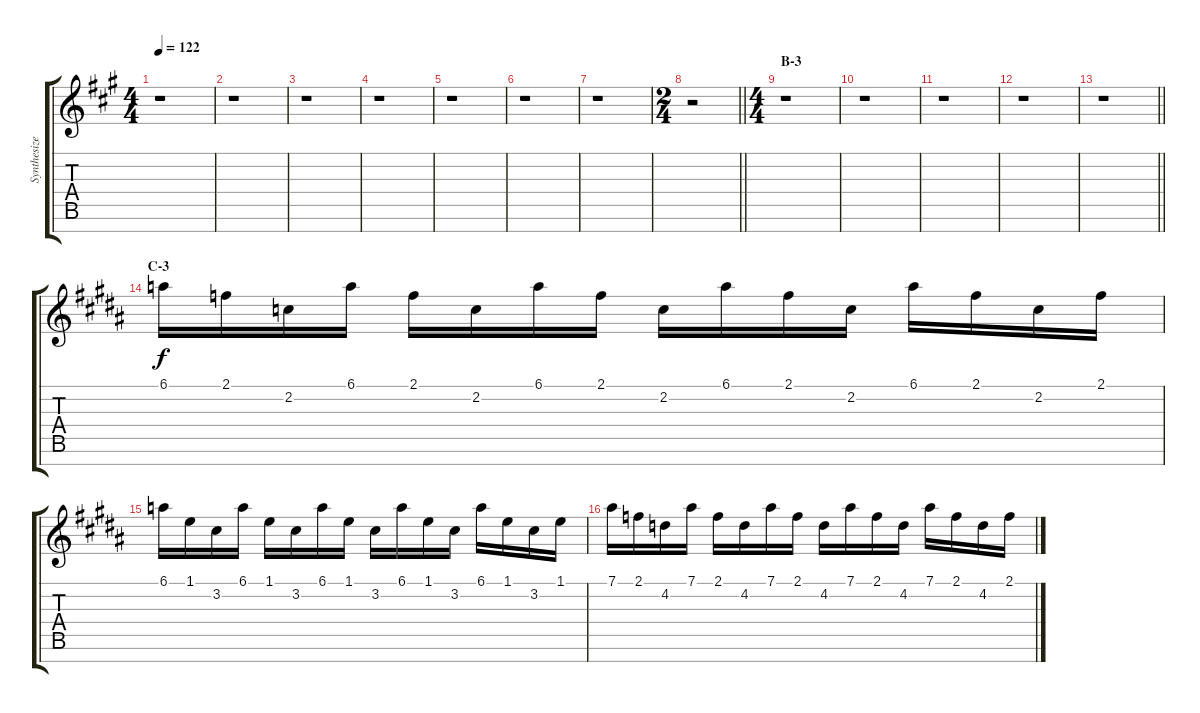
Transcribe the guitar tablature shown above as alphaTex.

\track ("Synthesizer I" "Synthesize") {instrument lead2sawtooth}
\staff {score tabs}
\tuning (Eb5 Bb4 Gb4 Db4 Ab3 Eb3 Bb2) {hide}
\ts (4 4)
\tempo 122
\clef g2
\ks a
r.1{dy f} |
r.1 |
r.1 |
r.1 |
r.1 |
r.1 |
r.1 |
\ts (2 4)
\barLineRight lightlight
r.2 |
\ts (4 4)
\section ("" "B-3")
r.1 |
r.1 |
r.1 |
r.1 |
\barLineRight lightlight
r.1 |
\section ("" "C-3")
\ks b
6.1.16{balance 8} 2.1.16 2.2.16 6.1.16 2.1.16 2.2.16 6.1.16 2.1.16 2.2.16 6.1.16 2.1.16 2.2.16 6.1.16 2.1.16 2.2.16 2.1.16 |
6.1.16 1.1.16 3.2.16 6.1.16 1.1.16 3.2.16 6.1.16 1.1.16 3.2.16 6.1.16 1.1.16 3.2.16 6.1.16 1.1.16 3.2.16 1.1.16 |
7.1.16 2.1.16 4.2.16 7.1.16 2.1.16 4.2.16 7.1.16 2.1.16 4.2.16 7.1.16 2.1.16 4.2.16 7.1.16 2.1.16 4.2.16 2.1.16
